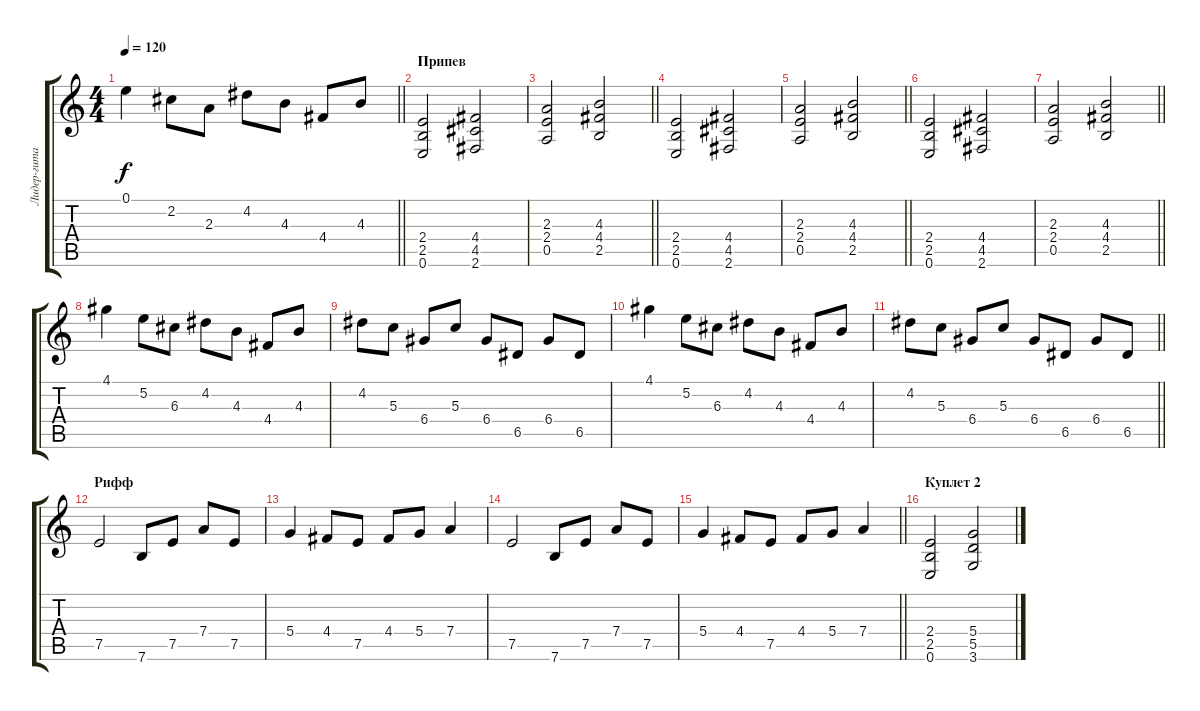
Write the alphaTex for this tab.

\track ("Лидер-гитара 1" "Лидер-гита") {instrument distortionguitar}
\staff {score tabs}
\tuning (E4 B3 G3 D3 A2 E2) {hide}
\ts (4 4)
\tempo 120
\clef g2
\barLineRight lightlight
\ks c
0.1.4{dy f} 2.2.8 2.3.8 4.2.8 4.3.8 4.4.8 4.3.8 |
\section ("" "Припев")
(2.4 2.5 0.6).2 (4.4 4.5 2.6).2 |
\barLineRight lightlight
(2.3 2.4 0.5).2 (4.3 4.4 2.5).2 |
(2.4 2.5 0.6).2 (4.4 4.5 2.6).2 |
\barLineRight lightlight
(2.3 2.4 0.5).2 (4.3 4.4 2.5).2 |
(2.4 2.5 0.6).2 (4.4 4.5 2.6).2 |
\barLineRight lightlight
(2.3 2.4 0.5).2 (4.3 4.4 2.5).2 |
4.1.4 5.2.8 6.3.8 4.2.8 4.3.8 4.4.8 4.3.8 |
4.2.8 5.3.8 6.4.8 5.3.8 6.4.8 6.5.8 6.4.8 6.5.8 |
4.1.4 5.2.8 6.3.8 4.2.8 4.3.8 4.4.8 4.3.8 |
\barLineRight lightlight
4.2.8 5.3.8 6.4.8 5.3.8 6.4.8 6.5.8 6.4.8 6.5.8 |
\section ("" "Рифф")
7.5.2 7.6.8 7.5.8 7.4.8 7.5.8 |
5.4.4 4.4.8 7.5.8 4.4.8 5.4.8 7.4.4 |
7.5.2 7.6.8 7.5.8 7.4.8 7.5.8 |
\barLineRight lightlight
5.4.4 4.4.8 7.5.8 4.4.8 5.4.8 7.4.4 |
\section ("" "Куплет 2")
(2.4 2.5 0.6).2 (5.4 5.5 3.6).2
